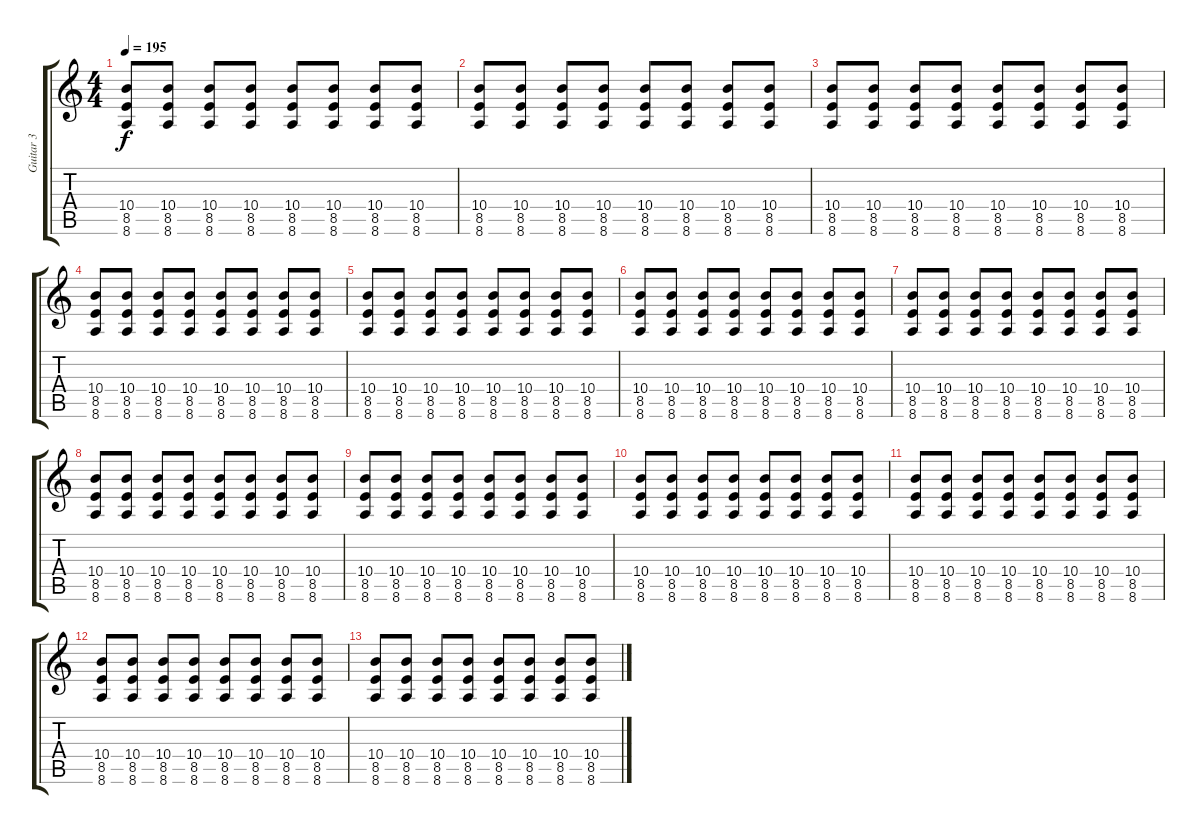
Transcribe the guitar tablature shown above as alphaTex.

\track ("Guitar 3" "Guitar 3") {instrument overdrivenguitar}
\staff {score tabs}
\tuning (Eb4 Bb3 Gb3 Db3 Ab2 Db2) {hide}
\ts (4 4)
\tempo 195
\clef g2
\ks c
(10.4 8.5 8.6).8{dy f} (10.4 8.5 8.6).8 (10.4 8.5 8.6).8 (10.4 8.5 8.6).8 (10.4 8.5 8.6).8 (10.4 8.5 8.6).8 (10.4 8.5 8.6).8 (10.4 8.5 8.6).8 |
(10.4 8.5 8.6).8 (10.4 8.5 8.6).8 (10.4 8.5 8.6).8 (10.4 8.5 8.6).8 (10.4 8.5 8.6).8 (10.4 8.5 8.6).8 (10.4 8.5 8.6).8 (10.4 8.5 8.6).8 |
(10.4 8.5 8.6).8 (10.4 8.5 8.6).8 (10.4 8.5 8.6).8 (10.4 8.5 8.6).8 (10.4 8.5 8.6).8 (10.4 8.5 8.6).8 (10.4 8.5 8.6).8 (10.4 8.5 8.6).8 |
(10.4 8.5 8.6).8 (10.4 8.5 8.6).8 (10.4 8.5 8.6).8 (10.4 8.5 8.6).8 (10.4 8.5 8.6).8 (10.4 8.5 8.6).8 (10.4 8.5 8.6).8 (10.4 8.5 8.6).8 |
(10.4 8.5 8.6).8 (10.4 8.5 8.6).8 (10.4 8.5 8.6).8 (10.4 8.5 8.6).8 (10.4 8.5 8.6).8 (10.4 8.5 8.6).8 (10.4 8.5 8.6).8 (10.4 8.5 8.6).8 |
(10.4 8.5 8.6).8 (10.4 8.5 8.6).8 (10.4 8.5 8.6).8 (10.4 8.5 8.6).8 (10.4 8.5 8.6).8 (10.4 8.5 8.6).8 (10.4 8.5 8.6).8 (10.4 8.5 8.6).8 |
(10.4 8.5 8.6).8 (10.4 8.5 8.6).8 (10.4 8.5 8.6).8 (10.4 8.5 8.6).8 (10.4 8.5 8.6).8 (10.4 8.5 8.6).8 (10.4 8.5 8.6).8 (10.4 8.5 8.6).8 |
(10.4 8.5 8.6).8 (10.4 8.5 8.6).8 (10.4 8.5 8.6).8 (10.4 8.5 8.6).8 (10.4 8.5 8.6).8 (10.4 8.5 8.6).8 (10.4 8.5 8.6).8 (10.4 8.5 8.6).8 |
(10.4 8.5 8.6).8 (10.4 8.5 8.6).8 (10.4 8.5 8.6).8 (10.4 8.5 8.6).8 (10.4 8.5 8.6).8 (10.4 8.5 8.6).8 (10.4 8.5 8.6).8 (10.4 8.5 8.6).8 |
(10.4 8.5 8.6).8 (10.4 8.5 8.6).8 (10.4 8.5 8.6).8 (10.4 8.5 8.6).8 (10.4 8.5 8.6).8 (10.4 8.5 8.6).8 (10.4 8.5 8.6).8 (10.4 8.5 8.6).8 |
(10.4 8.5 8.6).8 (10.4 8.5 8.6).8 (10.4 8.5 8.6).8 (10.4 8.5 8.6).8 (10.4 8.5 8.6).8 (10.4 8.5 8.6).8 (10.4 8.5 8.6).8 (10.4 8.5 8.6).8 |
(10.4 8.5 8.6).8 (10.4 8.5 8.6).8 (10.4 8.5 8.6).8 (10.4 8.5 8.6).8 (10.4 8.5 8.6).8 (10.4 8.5 8.6).8 (10.4 8.5 8.6).8 (10.4 8.5 8.6).8 |
(10.4 8.5 8.6).8 (10.4 8.5 8.6).8 (10.4 8.5 8.6).8 (10.4 8.5 8.6).8 (10.4 8.5 8.6).8 (10.4 8.5 8.6).8 (10.4 8.5 8.6).8 (10.4 8.5 8.6).8
